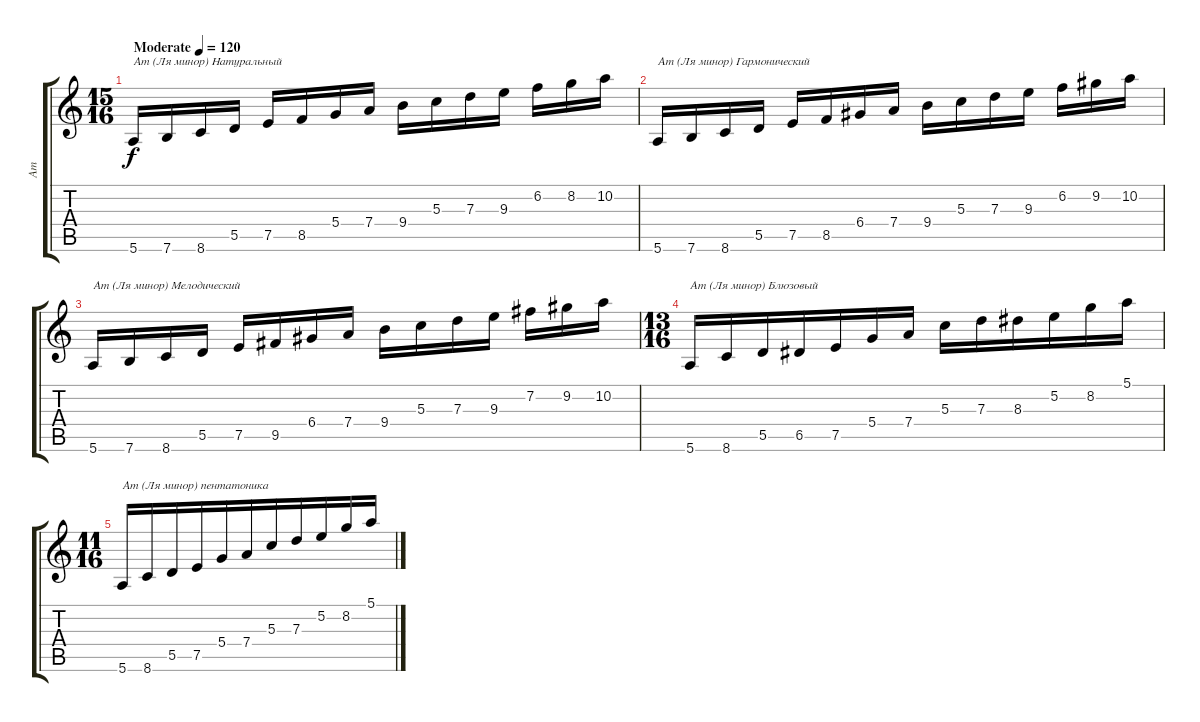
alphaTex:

\track ("Am" "Am") {instrument acousticguitarsteel}
\staff {score tabs}
\tuning (E4 B3 G3 D3 A2 E2) {hide}
\ts (15 16)
\tempo (120 "Moderate")
\clef g2
\ks c
5.6.16{txt "Am (Ля минор) Натуральный" dy f instrument acousticguitarsteel} 7.6.16 8.6.16 5.5.16 7.5.16 8.5.16 5.4.16 7.4.16 9.4.16 5.3.16 7.3.16 9.3.16 6.2.16 8.2.16 10.2.16 |
5.6.16{txt "Am (Ля минор) Гармонический"} 7.6.16 8.6.16 5.5.16 7.5.16 8.5.16 6.4.16 7.4.16 9.4.16 5.3.16 7.3.16 9.3.16 6.2.16 9.2.16 10.2.16 |
5.6.16{txt "Am (Ля минор) Мелодический"} 7.6.16 8.6.16 5.5.16 7.5.16 9.5.16 6.4.16 7.4.16 9.4.16 5.3.16 7.3.16 9.3.16 7.2.16 9.2.16 10.2.16 |
\ts (13 16)
5.6.16{txt "Am (Ля минор) Блюзовый" beam Up beam merge} 8.6.16{beam Up beam merge} 5.5.16{beam Up beam merge} 6.5.16{beam Up beam merge} 7.5.16{beam Up beam merge} 5.4.16{beam Up beam merge} 7.4.16{beam Up beam split} 5.3.16{beam merge} 7.3.16{beam merge} 8.3.16{beam merge} 5.2.16{beam merge} 8.2.16{beam merge} 5.1.16 |
\ts (11 16)
5.6.16{txt "Am (Ля минор) пентатоника" beam merge} 8.6.16{beam merge} 5.5.16{beam merge} 7.5.16{beam merge} 5.4.16{beam merge} 7.4.16 5.3.16{beam merge} 7.3.16{beam merge} 5.2.16{beam merge} 8.2.16{beam merge} 5.1.16
